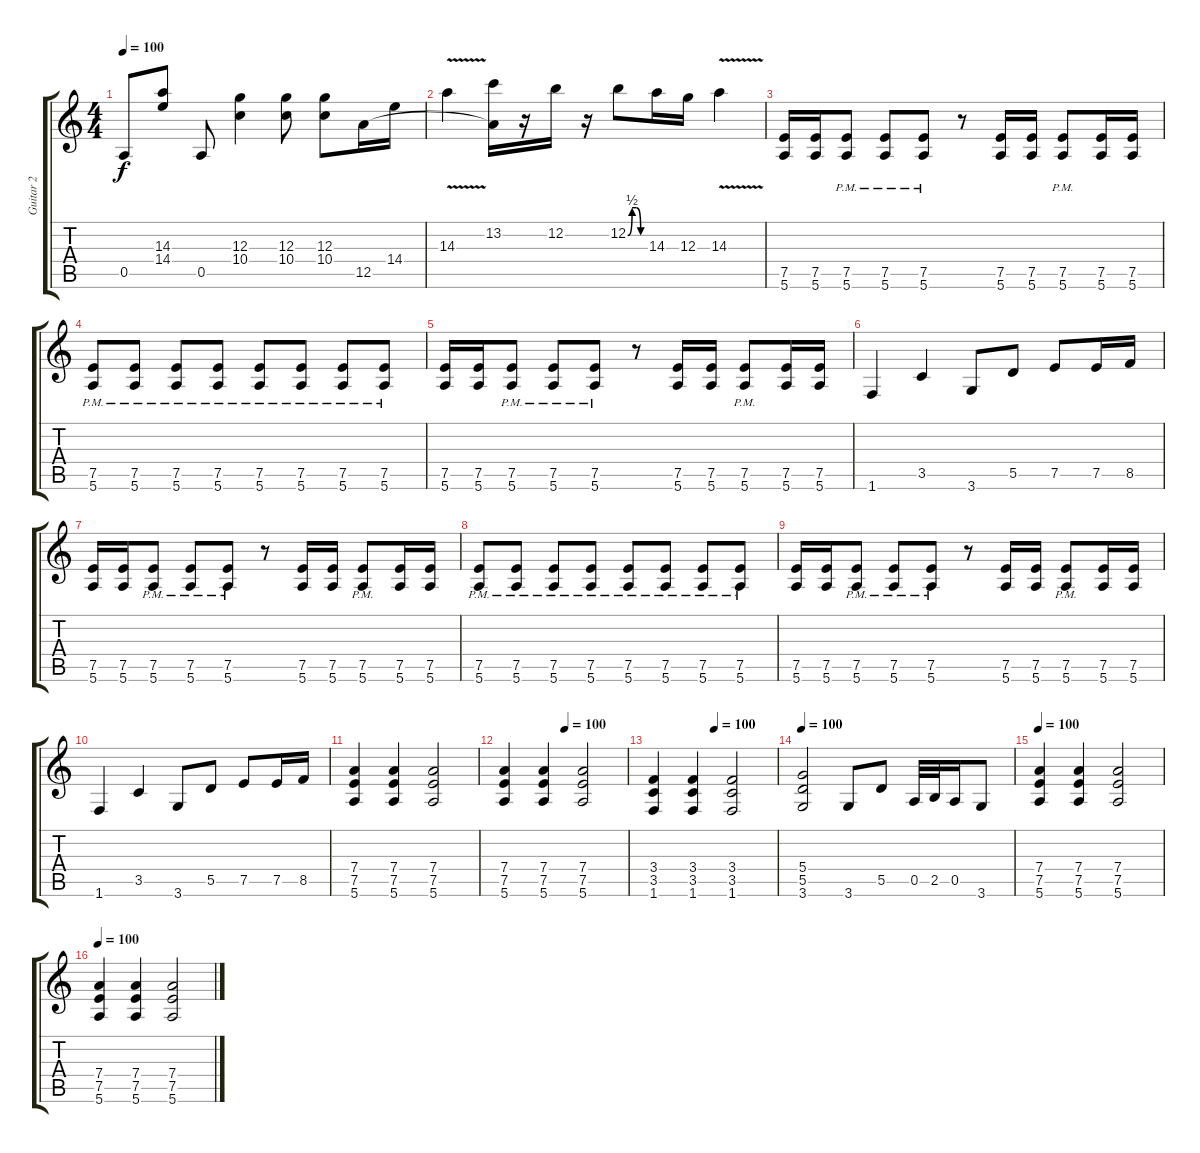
\track ("Guitar 2" "Guitar 2") {instrument distortionguitar}
\staff {score tabs}
\tuning (E4 B3 G3 D3 A2 E2) {hide}
\ts (4 4)
\tempo 100
\clef g2
\ks c
0.5.8{dy f} (14.3 14.4).8 0.5.8 (12.3 10.4).4 (12.3 10.4).8 (12.3 10.4).8 12.5.16 14.4.16 |
14.3{v}.4 (13.2 12.5{t}).16 r.16 12.2.16 r.16 12.2{be (custom 0 0 15 2 30 2 45 0 60 0)}.8 14.3.16 12.3.16 14.3{v}.4 |
(7.5 5.6).16 (7.5 5.6).16 (7.5{pm} 5.6{pm}).8 (7.5{pm} 5.6{pm}).8 (7.5{pm} 5.6{pm}).8 r.8 (7.5 5.6).16 (7.5 5.6).16 (7.5{pm} 5.6{pm}).8 (7.5 5.6).16 (7.5 5.6).16 |
(7.5{pm} 5.6{pm}).8 (7.5{pm} 5.6{pm}).8 (7.5{pm} 5.6{pm}).8 (7.5{pm} 5.6{pm}).8 (7.5{pm} 5.6{pm}).8 (7.5{pm} 5.6{pm}).8 (7.5{pm} 5.6{pm}).8 (7.5{pm} 5.6{pm}).8 |
(7.5 5.6).16 (7.5 5.6).16 (7.5{pm} 5.6{pm}).8 (7.5{pm} 5.6{pm}).8 (7.5{pm} 5.6{pm}).8 r.8 (7.5 5.6).16 (7.5 5.6).16 (7.5{pm} 5.6{pm}).8 (7.5 5.6).16 (7.5 5.6).16 |
1.6.4 3.5.4 3.6.8 5.5.8 7.5.8 7.5.16 8.5.16 |
(7.5 5.6).16 (7.5 5.6).16 (7.5{pm} 5.6{pm}).8 (7.5{pm} 5.6{pm}).8 (7.5{pm} 5.6{pm}).8 r.8 (7.5 5.6).16 (7.5 5.6).16 (7.5{pm} 5.6{pm}).8 (7.5 5.6).16 (7.5 5.6).16 |
(7.5{pm} 5.6{pm}).8 (7.5{pm} 5.6{pm}).8 (7.5{pm} 5.6{pm}).8 (7.5{pm} 5.6{pm}).8 (7.5{pm} 5.6{pm}).8 (7.5{pm} 5.6{pm}).8 (7.5{pm} 5.6{pm}).8 (7.5{pm} 5.6{pm}).8 |
(7.5 5.6).16 (7.5 5.6).16 (7.5{pm} 5.6{pm}).8 (7.5{pm} 5.6{pm}).8 (7.5{pm} 5.6{pm}).8 r.8 (7.5 5.6).16 (7.5 5.6).16 (7.5{pm} 5.6{pm}).8 (7.5 5.6).16 (7.5 5.6).16 |
1.6.4 3.5.4 3.6.8 5.5.8 7.5.8 7.5.16 8.5.16 |
(7.4 7.5 5.6).4 (7.4 7.5 5.6).4 (7.4 7.5 5.6).2 |
\tempo (100 0.5)
(7.4 7.5 5.6).4 (7.4 7.5 5.6).4 (7.4 7.5 5.6).2 |
\tempo (100 0.5)
(3.4 3.5 1.6).4 (3.4 3.5 1.6).4 (3.4 3.5 1.6).2 |
\tempo 100
(5.4 5.5 3.6).2 3.6.8 5.5.8 0.5.32 2.5.32 0.5.16 3.6.8 |
\tempo 100
(7.4 7.5 5.6).4 (7.4 7.5 5.6).4 (7.4 7.5 5.6).2 |
\tempo 100
(7.4 7.5 5.6).4 (7.4 7.5 5.6).4 (7.4 7.5 5.6).2
